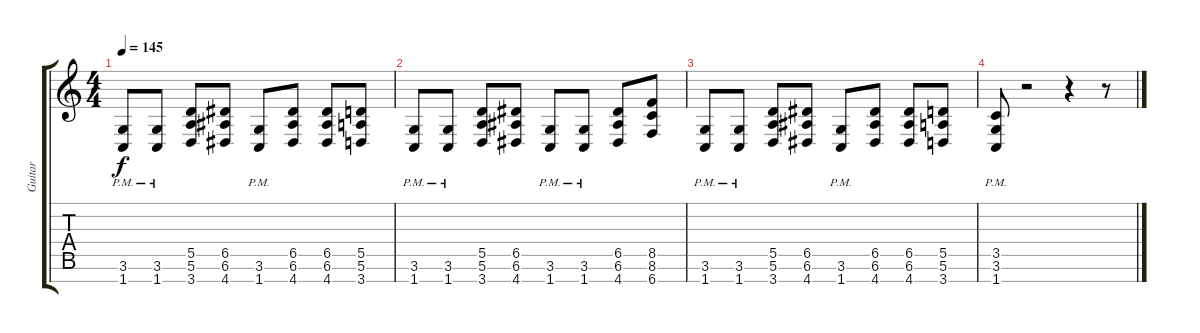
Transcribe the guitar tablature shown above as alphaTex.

\track ("Guitar" "Guitar") {instrument distortionguitar}
\staff {score tabs}
\tuning (E4 B3 G3 D3 A2 E2 B1) {hide}
\ts (4 4)
\tempo 145
\clef g2
\ks c
(3.6{pm} 1.7{pm}).8{dy f} (3.6{pm} 1.7{pm}).8 (5.5 5.6 3.7).8 (6.5 6.6 4.7).8 (3.6{pm} 1.7{pm}).8 (6.5 6.6 4.7).8 (6.5 6.6 4.7).8 (5.5 5.6 3.7).8 |
(3.6{pm} 1.7{pm}).8 (3.6{pm} 1.7{pm}).8 (5.5 5.6 3.7).8 (6.5 6.6 4.7).8 (3.6{pm} 1.7{pm}).8 (3.6{pm} 1.7{pm}).8 (6.5 6.6 4.7).8 (8.5 8.6 6.7).8 |
(3.6{pm} 1.7{pm}).8 (3.6{pm} 1.7{pm}).8 (5.5 5.6 3.7).8 (6.5 6.6 4.7).8 (3.6{pm} 1.7{pm}).8 (6.5 6.6 4.7).8 (6.5 6.6 4.7).8 (5.5 5.6 3.7).8 |
(3.5{pm} 3.6 1.7).8 r.2 r.4 r.8
